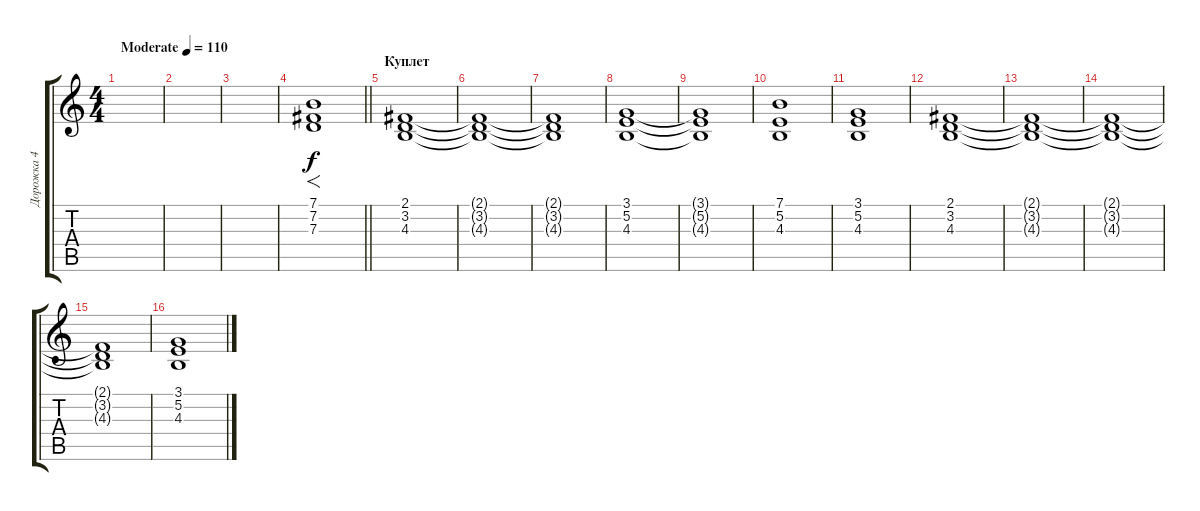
\track ("Дорожка 4" "Дорожка 4") {instrument pad2warm}
\staff {score tabs}
\tuning (E4 B3 G3 D3 A2 E2) {hide}
\ts (4 4)
\tempo (110 "Moderate")
\clef g2
\ks c
|
|
|
\barLineRight lightlight
(7.1 7.2 7.3).1{f} |
\section ("" "Куплет")
(2.1 3.2 4.3).1 |
(2.1{t} 3.2{t} 4.3{t}).1 |
(2.1{t} 3.2{t} 4.3{t}).1 |
(3.1 5.2 4.3).1 |
(3.1{t} 5.2{t} 4.3{t}).1 |
(7.1 5.2 4.3).1 |
(3.1 5.2 4.3).1 |
(2.1 3.2 4.3).1 |
(2.1{t} 3.2{t} 4.3{t}).1 |
(2.1{t} 3.2{t} 4.3{t}).1 |
(2.1{t} 3.2{t} 4.3{t}).1 |
(3.1 5.2 4.3).1
